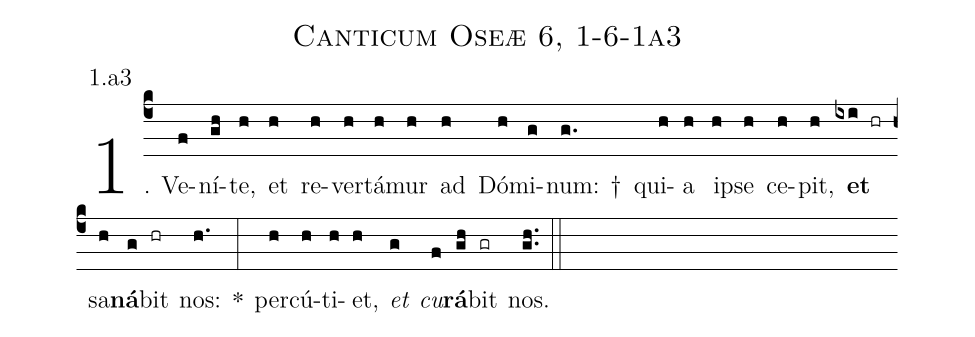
name: Canticum Oseæ 6, 1-6-1a3;
annotation: 1.a3;
%%
(c4)1. Ve(f)ní(gh)te,(h) et(h) re(h)ver(h)tá(h)mur(h) ad(h) Dó(h)mi(g)num: †(g.) qui(h)a(h) ip(h)se(h) ce(h)pit,(h) <b>et</b>(ixi hr) sa(h)<b>ná</b>(g)bit(hr) nos:(h.) *(:) per(h)cú(h)ti(h)et,(h) <i>et</i>(g) <i>cu</i>(f)<b>rá</b>(gh)bit(gr) nos.(gh..) (::)
